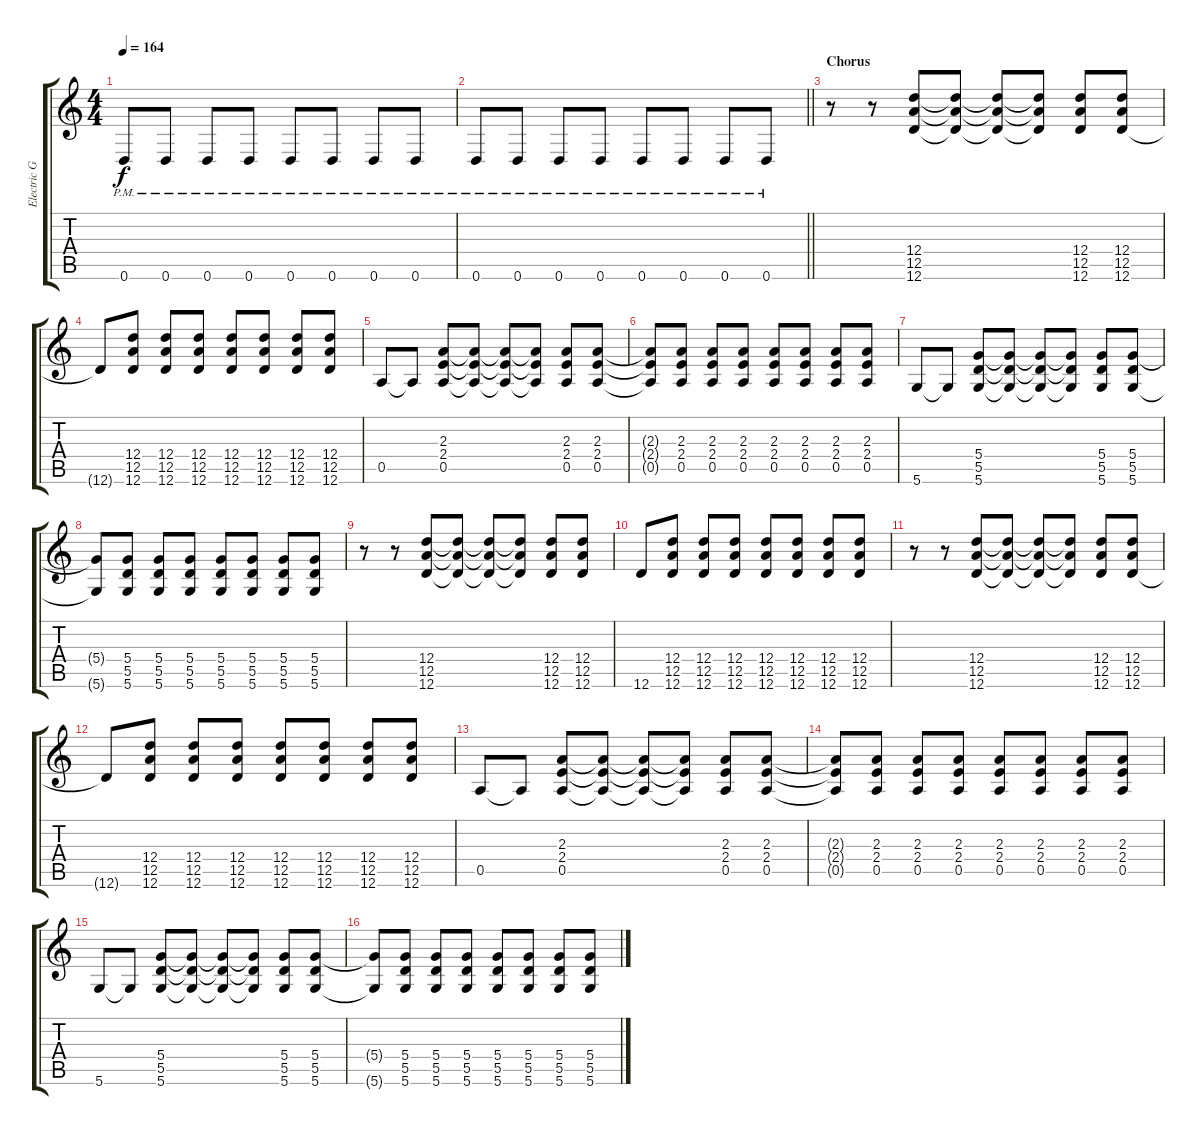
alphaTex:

\track ("Electric Guitar" "Electric G") {instrument distortionguitar}
\staff {score tabs}
\tuning (E4 B3 G3 D3 A2 D2) {hide}
\ts (4 4)
\tempo 164
\clef g2
\ks c
0.6{pm}.8{dy f} 0.6{pm}.8 0.6{pm}.8 0.6{pm}.8 0.6{pm}.8 0.6{pm}.8 0.6{pm}.8 0.6{pm}.8 |
\barLineRight lightlight
0.6{pm}.8 0.6{pm}.8 0.6{pm}.8 0.6{pm}.8 0.6{pm}.8 0.6{pm}.8 0.6{pm}.8 0.6{pm}.8 |
\section ("" "Chorus")
r.8 r.8 (12.4 12.5 12.6).8 (12.4{t} 12.5{t} 12.6{t}).8 (12.4{t} 12.5{t} 12.6{t}).8 (12.4{t} 12.5{t} 12.6{t}).8 (12.4 12.5 12.6).8 (12.4 12.5 12.6).8 |
12.6{t}.8 (12.4 12.5 12.6).8 (12.4 12.5 12.6).8 (12.4 12.5 12.6).8 (12.4 12.5 12.6).8 (12.4 12.5 12.6).8 (12.4 12.5 12.6).8 (12.4 12.5 12.6).8 |
0.5.8 0.5{t}.8 (2.3 2.4 0.5).8 (2.3{t} 2.4{t} 0.5{t}).8 (2.3{t} 2.4{t} 0.5{t}).8 (2.3{t} 2.4{t} 0.5{t}).8 (2.3 2.4 0.5).8 (2.3 2.4 0.5).8 |
(2.3{t} 2.4{t} 0.5{t}).8 (2.3 2.4 0.5).8 (2.3 2.4 0.5).8 (2.3 2.4 0.5).8 (2.3 2.4 0.5).8 (2.3 2.4 0.5).8 (2.3 2.4 0.5).8 (2.3 2.4 0.5).8 |
5.6.8 5.6{t}.8 (5.4 5.5 5.6).8 (5.4{t} 5.5{t} 5.6{t}).8 (5.4{t} 5.5{t} 5.6{t}).8 (5.4{t} 5.5{t} 5.6{t}).8 (5.4 5.5 5.6).8 (5.4 5.5 5.6).8 |
(5.4{t} 5.6{t}).8 (5.4 5.5 5.6).8 (5.4 5.5 5.6).8 (5.4 5.5 5.6).8 (5.4 5.5 5.6).8 (5.4 5.5 5.6).8 (5.4 5.5 5.6).8 (5.4 5.5 5.6).8 |
r.8 r.8 (12.4 12.5 12.6).8 (12.4{t} 12.5{t} 12.6{t}).8 (12.4{t} 12.5{t} 12.6{t}).8 (12.4{t} 12.5{t} 12.6{t}).8 (12.4 12.5 12.6).8 (12.4 12.5 12.6).8 |
12.6.8 (12.4 12.5 12.6).8 (12.4 12.5 12.6).8 (12.4 12.5 12.6).8 (12.4 12.5 12.6).8 (12.4 12.5 12.6).8 (12.4 12.5 12.6).8 (12.4 12.5 12.6).8 |
r.8 r.8 (12.4 12.5 12.6).8 (12.4{t} 12.5{t} 12.6{t}).8 (12.4{t} 12.5{t} 12.6{t}).8 (12.4{t} 12.5{t} 12.6{t}).8 (12.4 12.5 12.6).8 (12.4 12.5 12.6).8 |
12.6{t}.8 (12.4 12.5 12.6).8 (12.4 12.5 12.6).8 (12.4 12.5 12.6).8 (12.4 12.5 12.6).8 (12.4 12.5 12.6).8 (12.4 12.5 12.6).8 (12.4 12.5 12.6).8 |
0.5.8 0.5{t}.8 (2.3 2.4 0.5).8 (2.3{t} 2.4{t} 0.5{t}).8 (2.3{t} 2.4{t} 0.5{t}).8 (2.3{t} 2.4{t} 0.5{t}).8 (2.3 2.4 0.5).8 (2.3 2.4 0.5).8 |
(2.3{t} 2.4{t} 0.5{t}).8 (2.3 2.4 0.5).8 (2.3 2.4 0.5).8 (2.3 2.4 0.5).8 (2.3 2.4 0.5).8 (2.3 2.4 0.5).8 (2.3 2.4 0.5).8 (2.3 2.4 0.5).8 |
5.6.8 5.6{t}.8 (5.4 5.5 5.6).8 (5.4{t} 5.5{t} 5.6{t}).8 (5.4{t} 5.5{t} 5.6{t}).8 (5.4{t} 5.5{t} 5.6{t}).8 (5.4 5.5 5.6).8 (5.4 5.5 5.6).8 |
(5.4{t} 5.6{t}).8 (5.4 5.5 5.6).8 (5.4 5.5 5.6).8 (5.4 5.5 5.6).8 (5.4 5.5 5.6).8 (5.4 5.5 5.6).8 (5.4 5.5 5.6).8 (5.4 5.5 5.6).8
